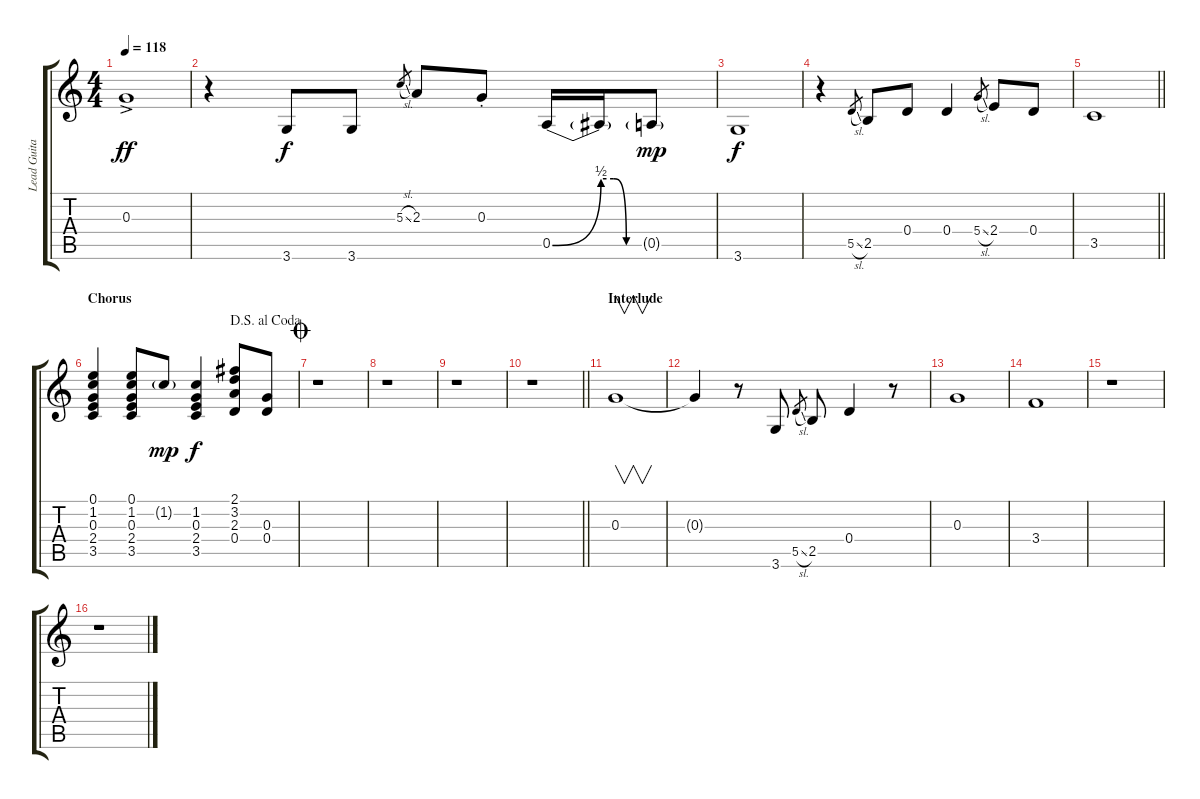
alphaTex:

\track ("Lead Guitar" "Lead Guita") {instrument electricguitarjazz}
\staff {score tabs}
\tuning (E4 B3 G3 D3 A2 E2) {hide}
\ts (4 4)
\tempo 118
\clef g2
\ks c
0.3{ac}.1{dy ff} |
r.4 3.6.8{dy f} 3.6.8 5.3{sl}.8{gr} 2.3.8 0.3{st}.8 0.5{be (bend 0 0 60 2)}.16 0.5{be (custom 0 2 20 2 40 0 60 0) t}.16 0.5{g}.8{dy mp} |
3.6.1{dy f} |
r.4 5.5{sl}.8{gr} 2.5.8 0.4.8 0.4.4 5.4{sl}.8{gr} 2.4.8 0.4.8 |
\barLineRight lightlight
3.5.1 |
\section ("" "Chorus")
\jump dalsegnoalcoda
(0.1 1.2 0.3 2.4 3.5).4 (0.1 1.2 0.3 2.4 3.5).8 1.2{g}.8{dy mp} (1.2 0.3 2.4 3.5).4{dy f} (2.1 3.2 2.3 0.4).8 (0.3 0.4).8 |
\jump coda
r.1 |
r.1 |
r.1 |
\barLineRight lightlight
r.1 |
\section ("" "Interlude")
0.3.1{v} |
0.3{t}.4 r.8 3.6.8 5.5{sl}.8{gr} 2.5.8 0.4.4 r.8 |
0.3.1 |
3.4.1 |
r.1 |
r.1
